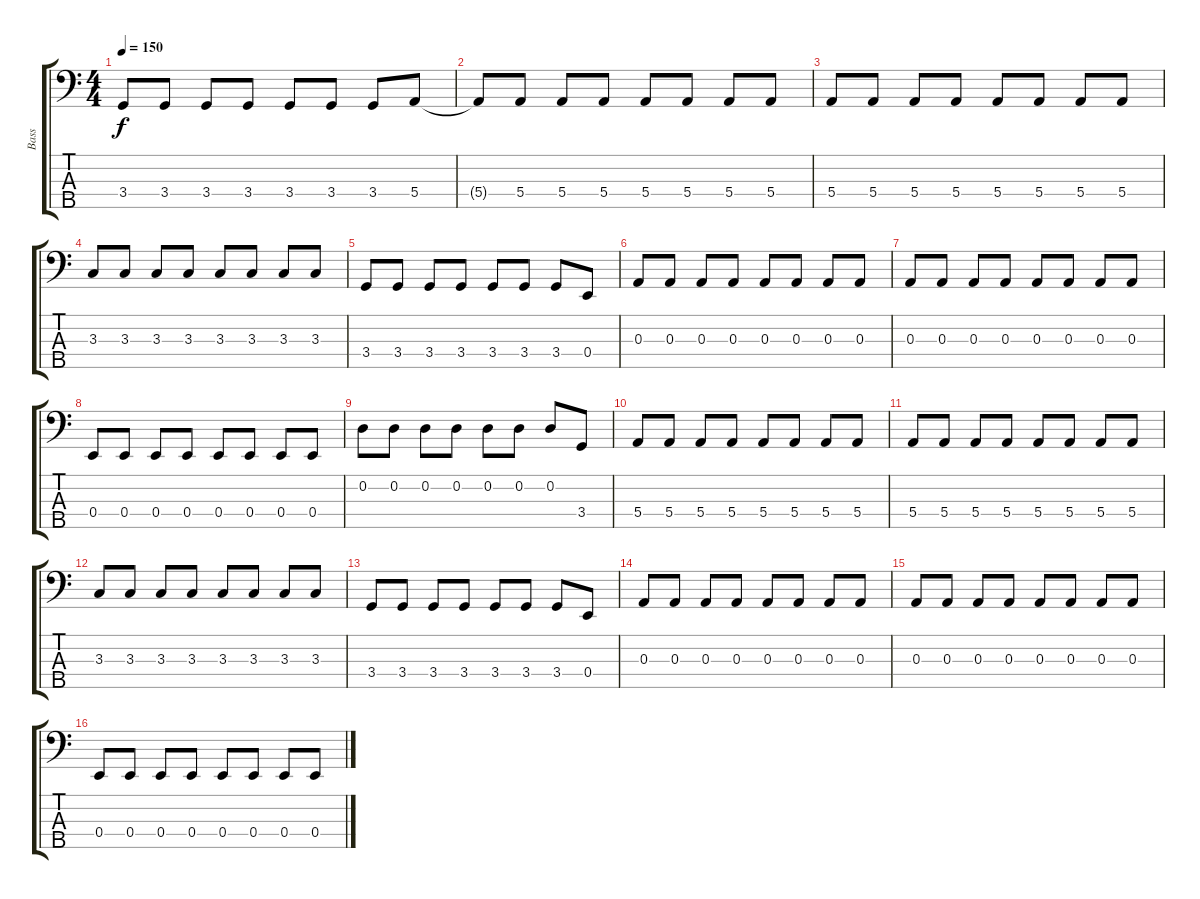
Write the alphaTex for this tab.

\track ("Bass" "Bass") {instrument electricbassfinger}
\staff {score tabs}
\tuning (G2 D2 A1 E1 B0) {hide}
\ts (4 4)
\tempo 150
\clef f4
\ks c
3.4.8{dy f} 3.4.8 3.4.8 3.4.8 3.4.8 3.4.8 3.4.8 5.4.8 |
5.4{t}.8 5.4.8 5.4.8 5.4.8 5.4.8 5.4.8 5.4.8 5.4.8 |
5.4.8 5.4.8 5.4.8 5.4.8 5.4.8 5.4.8 5.4.8 5.4.8 |
3.3.8 3.3.8 3.3.8 3.3.8 3.3.8 3.3.8 3.3.8 3.3.8 |
3.4.8 3.4.8 3.4.8 3.4.8 3.4.8 3.4.8 3.4.8 0.4.8 |
0.3.8 0.3.8 0.3.8 0.3.8 0.3.8 0.3.8 0.3.8 0.3.8 |
0.3.8 0.3.8 0.3.8 0.3.8 0.3.8 0.3.8 0.3.8 0.3.8 |
0.4.8 0.4.8 0.4.8 0.4.8 0.4.8 0.4.8 0.4.8 0.4.8 |
0.2.8 0.2.8 0.2.8 0.2.8 0.2.8 0.2.8 0.2.8 3.4.8 |
5.4.8 5.4.8 5.4.8 5.4.8 5.4.8 5.4.8 5.4.8 5.4.8 |
5.4.8 5.4.8 5.4.8 5.4.8 5.4.8 5.4.8 5.4.8 5.4.8 |
3.3.8 3.3.8 3.3.8 3.3.8 3.3.8 3.3.8 3.3.8 3.3.8 |
3.4.8 3.4.8 3.4.8 3.4.8 3.4.8 3.4.8 3.4.8 0.4.8 |
0.3.8 0.3.8 0.3.8 0.3.8 0.3.8 0.3.8 0.3.8 0.3.8 |
0.3.8 0.3.8 0.3.8 0.3.8 0.3.8 0.3.8 0.3.8 0.3.8 |
0.4.8 0.4.8 0.4.8 0.4.8 0.4.8 0.4.8 0.4.8 0.4.8
